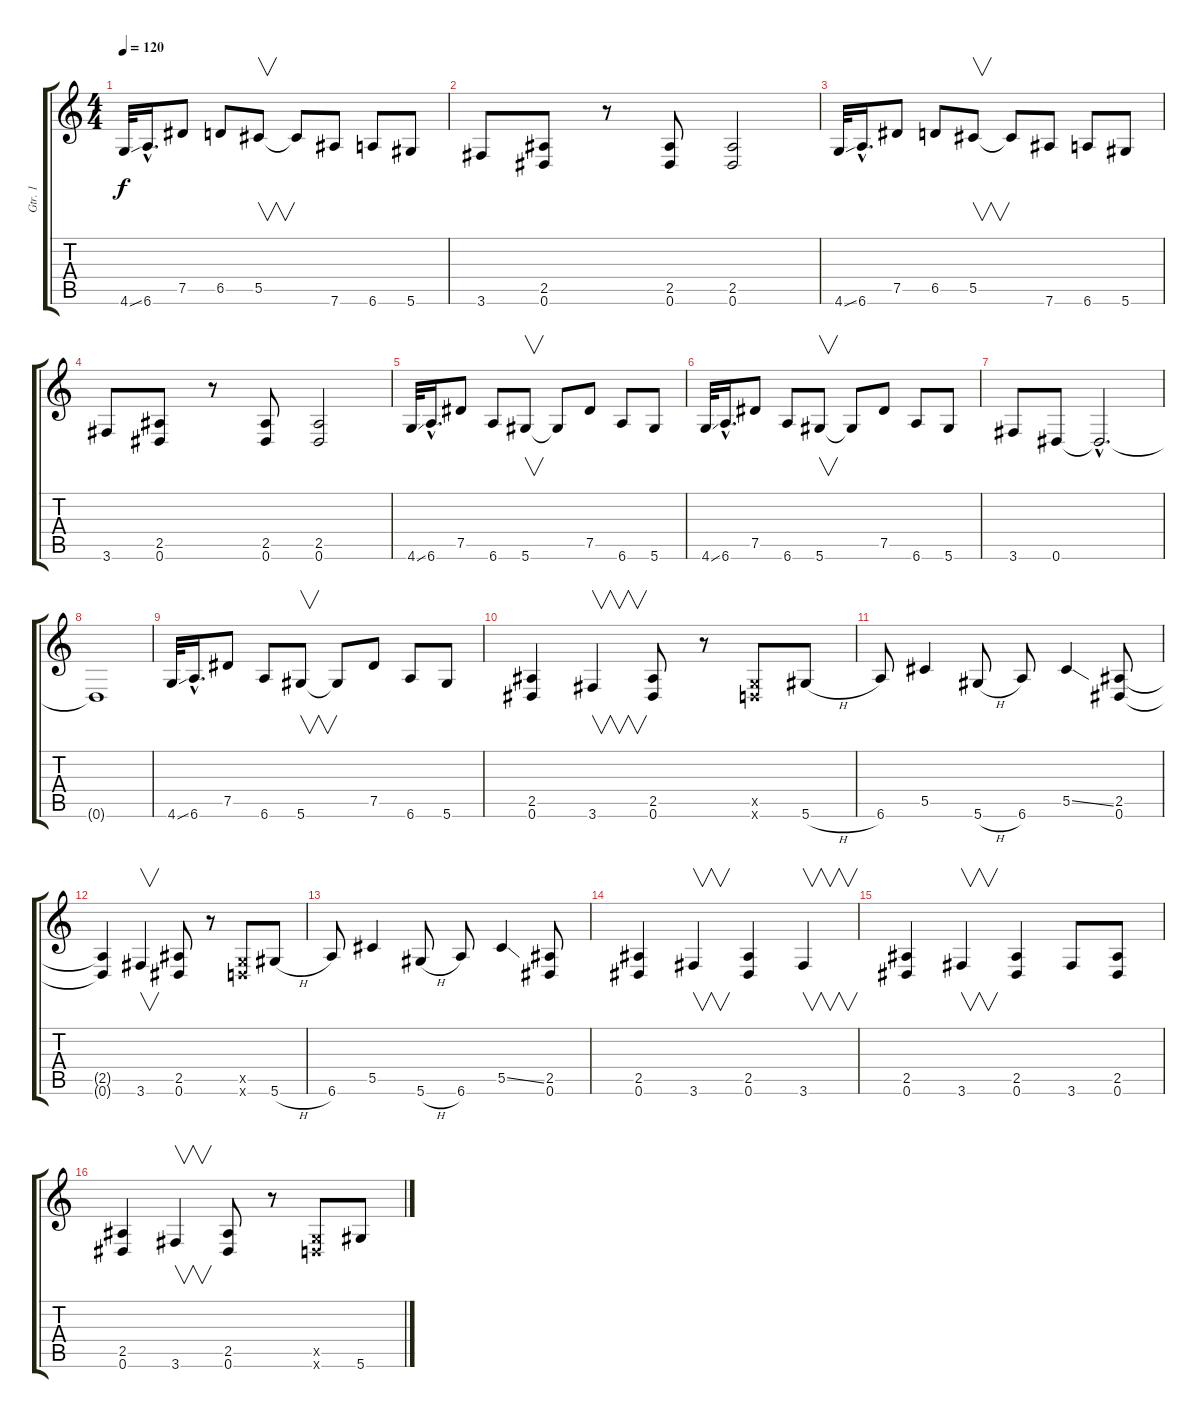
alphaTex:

\track ("Gtr. 1" "Gtr. 1") {instrument overdrivenguitar}
\staff {score tabs}
\tuning (Eb4 Bb3 Gb3 Db3 Ab2 Eb2) {hide}
\ts (4 4)
\tempo 120
\clef g2
\ks c
4.6{ss}.32{dy f} 6.6{hac}.16{d} 7.5.8 6.5.8 5.5.8{v} 5.5{t}.8 7.6.8 6.6.8 5.6.8 |
3.6.8 (2.5 0.6).8 r.8 (2.5 0.6).8 (2.5 0.6).2 |
4.6{ss}.32 6.6{hac}.16{d} 7.5.8 6.5.8 5.5.8{v} 5.5{t}.8 7.6.8 6.6.8 5.6.8 |
3.6.8 (2.5 0.6).8 r.8 (2.5 0.6).8 (2.5 0.6).2 |
4.6{ss}.32 6.6{hac}.16{d} 7.5.8 6.6.8 5.6.8{v} 5.6{t}.8 7.5.8 6.6.8 5.6.8 |
4.6{ss}.32 6.6{hac}.16{d} 7.5.8 6.6.8 5.6.8{v} 5.6{t}.8 7.5.8 6.6.8 5.6.8 |
3.6.8 0.6.8 0.6{hac t}.2{d} |
0.6{t}.1 |
4.6{ss}.32 6.6{hac}.16{d} 7.5.8 6.6.8 5.6.8{v} 5.6{t}.8 7.5.8 6.6.8 5.6.8 |
(2.5 0.6).4 3.6.4{v} (2.5 0.6).8 r.8 (-1.5{x} -1.6{x}).8 5.6{h}.8 |
6.6.8 5.5.4 5.6{h}.8 6.6.8 5.5{ss}.4 (2.5 0.6).8 |
(2.5{t} 0.6{t}).4 3.6.4{v} (2.5 0.6).8 r.8 (-1.5{x} -1.6{x}).8 5.6{h}.8 |
6.6.8 5.5.4 5.6{h}.8 6.6.8 5.5{ss}.4 (2.5 0.6).8 |
(2.5 0.6).4 3.6.4{v} (2.5 0.6).4 3.6.4{v} |
(2.5 0.6).4 3.6.4{v} (2.5 0.6).4 3.6.8 (2.5 0.6).8 |
(2.5 0.6).4 3.6.4{v} (2.5 0.6).8 r.8 (-1.5{x} -1.6{x}).8 5.6{h}.8
